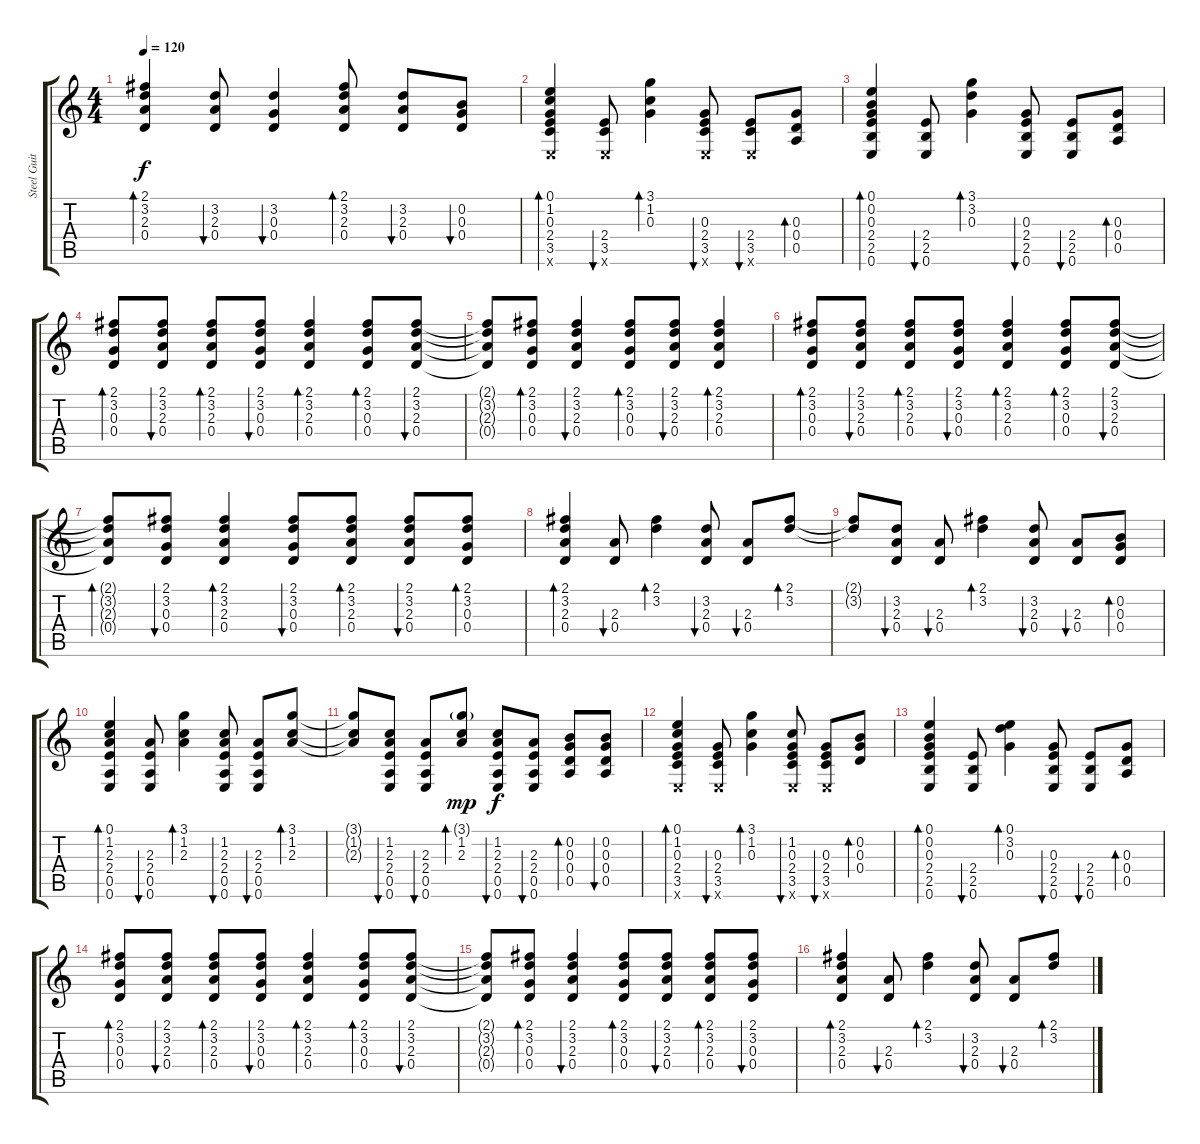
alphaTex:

\track ("Steel Guitar (Right)" "Steel Guit") {instrument acousticguitarsteel}
\staff {score tabs}
\tuning (E4 B3 G3 D3 A2 E2) {hide}
\ts (4 4)
\tempo 120
\clef g2
\ks c
(2.1 3.2 2.3 0.4).4{bd 60 dy f} (3.2 2.3 0.4).8{bu 60} (3.2 0.3 0.4).4{bu 60} (2.1 3.2 2.3 0.4).8{bd 60} (3.2 2.3 0.4).8{bu 60} (0.2 0.3 0.4).8{bu 60} |
(0.1 1.2 0.3 2.4 3.5 0.6{x}).4{bd 60} (2.4 3.5 0.6{x}).8{bu 60} (3.1 1.2 0.3).4{bd 60} (0.3 2.4 3.5 0.6{x}).8{bu 60} (2.4 3.5 0.6{x}).8{bu 60} (0.3 0.4 0.5).8{bd 60} |
(0.1 0.2 0.3 2.4 2.5 0.6).4{bd 60} (2.4 2.5 0.6).8{bu 60} (3.1 3.2 0.3).4{bd 60} (0.3 2.4 2.5 0.6).8{bu 60} (2.4 2.5 0.6).8{bu 60} (0.3 0.4 0.5).8{bd 60} |
(2.1 3.2 0.3 0.4).8{bd 60} (2.1 3.2 2.3 0.4).8{bu 60} (2.1 3.2 2.3 0.4).8{bd 60} (2.1 3.2 0.3 0.4).8{bu 60} (2.1 3.2 2.3 0.4).4{bd 60} (2.1 3.2 0.3 0.4).8{bd 60} (2.1 3.2 2.3 0.4).8{bu 60} |
(2.1{t} 3.2{t} 2.3{t} 0.4{t}).8 (2.1 3.2 0.3 0.4).8{bd 60} (2.1 3.2 2.3 0.4).4{bu 60} (2.1 3.2 0.3 0.4).8{bd 60} (2.1 3.2 2.3 0.4).8{bu 60} (2.1 3.2 2.3 0.4).4{bd 60} |
(2.1 3.2 0.3 0.4).8{bd 60} (2.1 3.2 2.3 0.4).8{bu 60} (2.1 3.2 2.3 0.4).8{bd 60} (2.1 3.2 0.3 0.4).8{bu 60} (2.1 3.2 2.3 0.4).4{bd 60} (2.1 3.2 0.3 0.4).8{bd 60} (2.1 3.2 2.3 0.4).8{bu 60} |
(2.1{t} 3.2{t} 2.3{t} 0.4{t}).8{bd 60} (2.1 3.2 0.3 0.4).8{bu 60} (2.1 3.2 2.3 0.4).4{bd 60} (2.1 3.2 0.3 0.4).8{bu 60} (2.1 3.2 2.3 0.4).8{bd 60} (2.1 3.2 2.3 0.4).8{bu 60} (2.1 3.2 0.3 0.4).8{bd 60} |
(2.1 3.2 2.3 0.4).4{bd 60} (2.3 0.4).8{bu 60} (2.1 3.2).4{bd 60} (3.2 2.3 0.4).8{bu 60} (2.3 0.4).8{bu 60} (2.1 3.2).8{bd 60} |
(2.1{t} 3.2{t}).8 (3.2 2.3 0.4).8{bu 60} (2.3 0.4).8{bu 60} (2.1 3.2).4{bd 60} (3.2 2.3 0.4).8{bu 60} (2.3 0.4).8{bu 60} (0.2 0.3 0.4).8{bd 60} |
(0.1 1.2 2.3 2.4 0.5 0.6).4{bd 60} (2.3 2.4 0.5 0.6).8{bu 60} (3.1 1.2 2.3).4{bd 60} (1.2 2.3 2.4 0.5 0.6).8{bu 60} (2.3 2.4 0.5 0.6).8{bu 60} (3.1 1.2 2.3).8{bd 60} |
(3.1{t} 1.2{t} 2.3{t}).8 (1.2 2.3 2.4 0.5 0.6).8{bu 60} (2.3 2.4 0.5 0.6).8{bu 60} (3.1{g} 1.2 2.3).8{bd 60 dy mp} (1.2 2.3 2.4 0.5 0.6).8{bu 60 dy f} (2.3 2.4 0.5 0.6).8{bu 60} (0.2 0.3 0.4 0.5).8{bd 60} (0.2 0.3 0.4 0.5).8{bu 60} |
(0.1 1.2 0.3 2.4 3.5 0.6{x}).4{bd 60} (0.3 2.4 3.5 0.6{x}).8{bu 60} (3.1 1.2 0.3).4{bd 60} (1.2 0.3 2.4 3.5 0.6{x}).8{bu 60} (0.3 2.4 3.5 0.6{x}).8{bu 60} (0.2 0.3 0.4).8{bd 60} |
(0.1 0.2 0.3 2.4 2.5 0.6).4{bd 60} (2.4 2.5 0.6).8{bu 60} (0.1 3.2 0.3).4{bd 60} (0.3 2.4 2.5 0.6).8{bu 60} (2.4 2.5 0.6).8{bu 60} (0.3 0.4 0.5).8{bd 60} |
(2.1 3.2 0.3 0.4).8{bd 60} (2.1 3.2 2.3 0.4).8{bu 60} (2.1 3.2 2.3 0.4).8{bd 60} (2.1 3.2 0.3 0.4).8{bu 60} (2.1 3.2 2.3 0.4).4{bd 60} (2.1 3.2 0.3 0.4).8{bd 60} (2.1 3.2 2.3 0.4).8{bu 60} |
(2.1{t} 3.2{t} 2.3{t} 0.4{t}).8 (2.1 3.2 0.3 0.4).8{bd 60} (2.1 3.2 2.3 0.4).4{bu 60} (2.1 3.2 0.3 0.4).8{bd 60} (2.1 3.2 2.3 0.4).8{bu 60} (2.1 3.2 2.3 0.4).8{bd 60} (2.1 3.2 0.3 0.4).8{bu 60} |
(2.1 3.2 2.3 0.4).4{bd 60} (2.3 0.4).8{bu 60} (2.1 3.2).4{bd 60} (3.2 2.3 0.4).8{bu 60} (2.3 0.4).8{bu 60} (2.1 3.2).8{bd 60}
